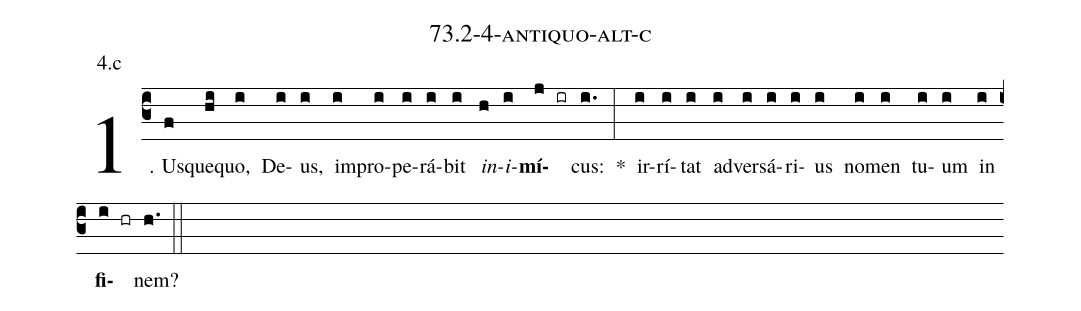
name: 73.2-4-antiquo-alt-c;
annotation: 4.c;
%%
(c3)1. Us(f)que(hi)quo,(i) De(i)us,(i) im(i)pro(i)pe(i)rá(i)bit(i) <i>in</i>(h)<i>i</i>(i)<b>mí</b>(j ir)cus:(i.) *(:) ir(i)rí(i)tat(i) ad(i)ver(i)sá(i)ri(i)us(i) no(i)men(i) tu(i)um(i) in(i) <b>fi</b>(i hr)nem?(h.) (::)


%E(i) u(i) o(i) u(i) a(i) e.(h.) (::)
